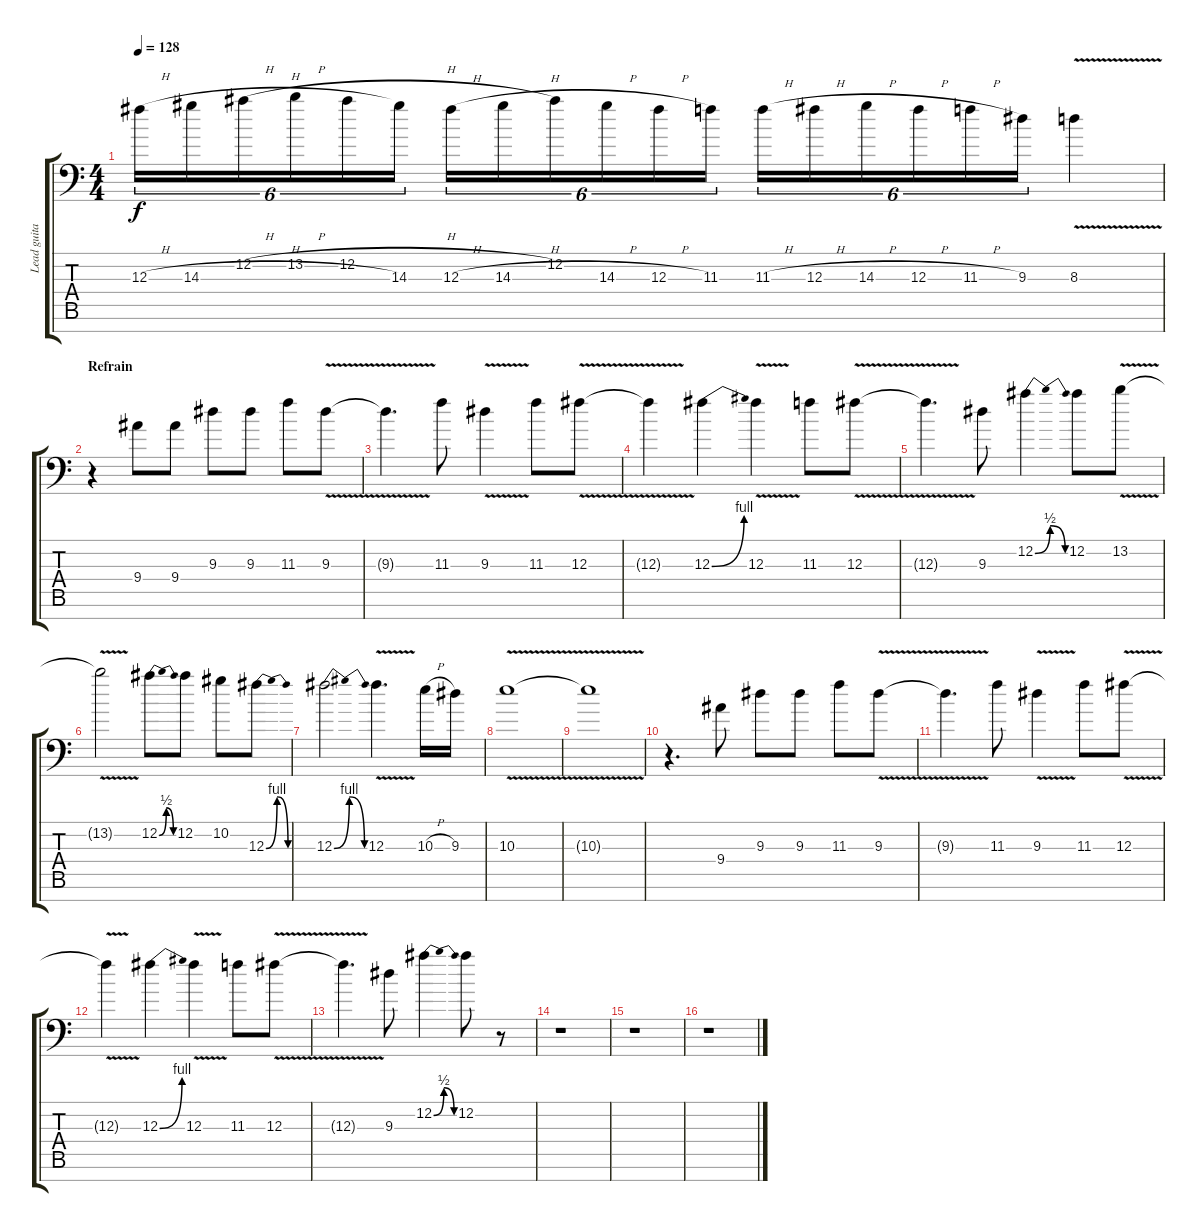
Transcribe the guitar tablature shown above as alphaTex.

\track ("Lead guitar 2" "Lead guita") {instrument overdrivenguitar}
\staff {score tabs}
\tuning (Eb4 Bb3 Gb3 Db3 Ab2 Eb2 Bb1) {hide}
\ts (4 4)
\tempo 128
\clef f4
\ks c
12.3{h}.16{tu (6 4) dy f} 14.3{h}.16{tu (6 4)} 12.2{h}.16{tu (6 4)} 13.2{h}.16{tu (6 4)} 12.2{h}.16{tu (6 4)} 14.3.16{tu (6 4)} 12.3{h}.16{tu (6 4)} 14.3{h}.16{tu (6 4)} 12.2.16{tu (6 4)} 14.3{h}.16{tu (6 4)} 12.3{h}.16{tu (6 4)} 11.3.16{tu (6 4)} 11.3{h}.16{tu (6 4)} 12.3{h}.16{tu (6 4)} 14.3{h}.16{tu (6 4)} 12.3{h}.16{tu (6 4)} 11.3{h}.16{tu (6 4)} 9.3.16{tu (6 4)} 8.3{v}.4 |
\section ("" "Refrain")
r.4 9.4.8 9.4.8 9.3.8 9.3.8 11.3.8 9.3{v}.8 |
9.3{t}.4{d} 11.3.8 9.3{v}.4 11.3.8 12.3{v}.8 |
12.3{t}.4 12.3{be (bend 0 0 60 4)}.4 12.3{v}.4 11.3.8 12.3{v}.8 |
12.3{t}.4{d} 9.3.8 12.2{be (bendrelease 0 0 15 2 45 2 60 0)}.4 12.2.8 13.2{v}.8 |
13.2{t}.2 12.2{be (bendrelease 0 0 30 2 45 2 60 0)}.8 12.2.8 10.2.8 12.3{be (bendrelease 0 0 15 4 45 4 60 0)}.8 |
12.3{be (bendrelease 0 0 15 4 45 4 60 0)}.2 12.3{v}.4{d} 10.3{h}.16 9.3.16 |
10.3{v}.1 |
10.3{t}.1 |
r.4{d} 9.4.8 9.3.8 9.3.8 11.3.8 9.3{v}.8 |
9.3{t}.4{d} 11.3.8 9.3{v}.4 11.3.8 12.3{v}.8 |
12.3{t}.4 12.3{be (bend 0 0 60 4)}.4 12.3{v}.4 11.3.8 12.3{v}.8 |
12.3{t}.4{d} 9.3.8 12.2{be (bendrelease 0 0 15 2 45 2 60 0)}.4 12.2.8 r.8 |
r.1 |
r.1 |
r.1
